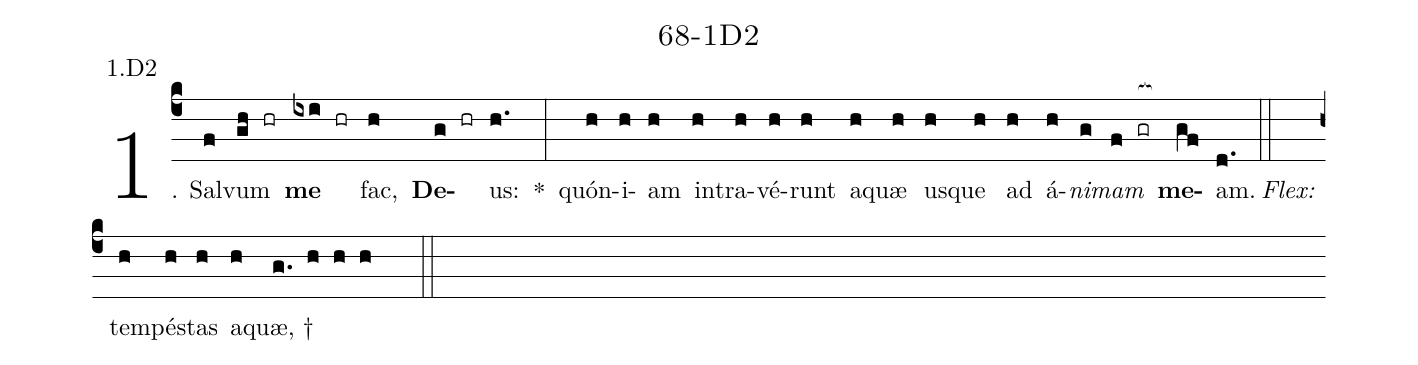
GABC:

name: 68-1D2;
annotation: 1.D2;
%%
(c4)1. Sal(f)vum(gh hr) <b>me</b>(ixi hr) fac,(h) <b>De</b>(g hr)us:(h.) *(:) quón(h)i(h)am(h) in(h)tra(h)vé(h)runt(h) a(h)quæ(h) us(h)que(h) ad(h) á(h)<i>ni</i>(g)<i>mam</i>(f gr[ocb:1{]) <b>me</b>(gf[ocb:0}])am.(d.) (::)
<i>Flex:</i>()  tem(h)pés(h)tas(h) a(h)quæ, †(g. h h h  ::)
